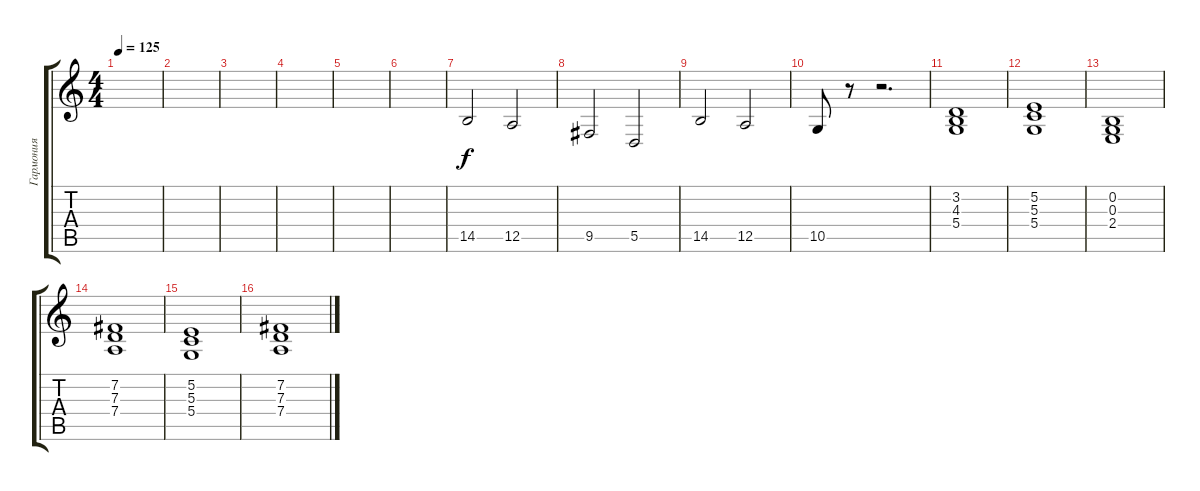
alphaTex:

\track ("Гармония" "Гармония") {instrument stringensemble1}
\staff {score tabs}
\tuning (E4 B3 G3 D3 A2 E2) {hide}
\ts (4 4)
\tempo 125
\clef g2
\ks c
|
|
|
|
|
|
14.5.2 12.5.2 |
9.5.2 5.5.2 |
14.5.2 12.5.2 |
10.5.8 r.8 r.2{d} |
(3.2 4.3 5.4).1 |
(5.2 5.3 5.4).1 |
(0.2 0.3 2.4).1 |
(7.2 7.3 7.4).1 |
(5.2 5.3 5.4).1 |
(7.2 7.3 7.4).1
